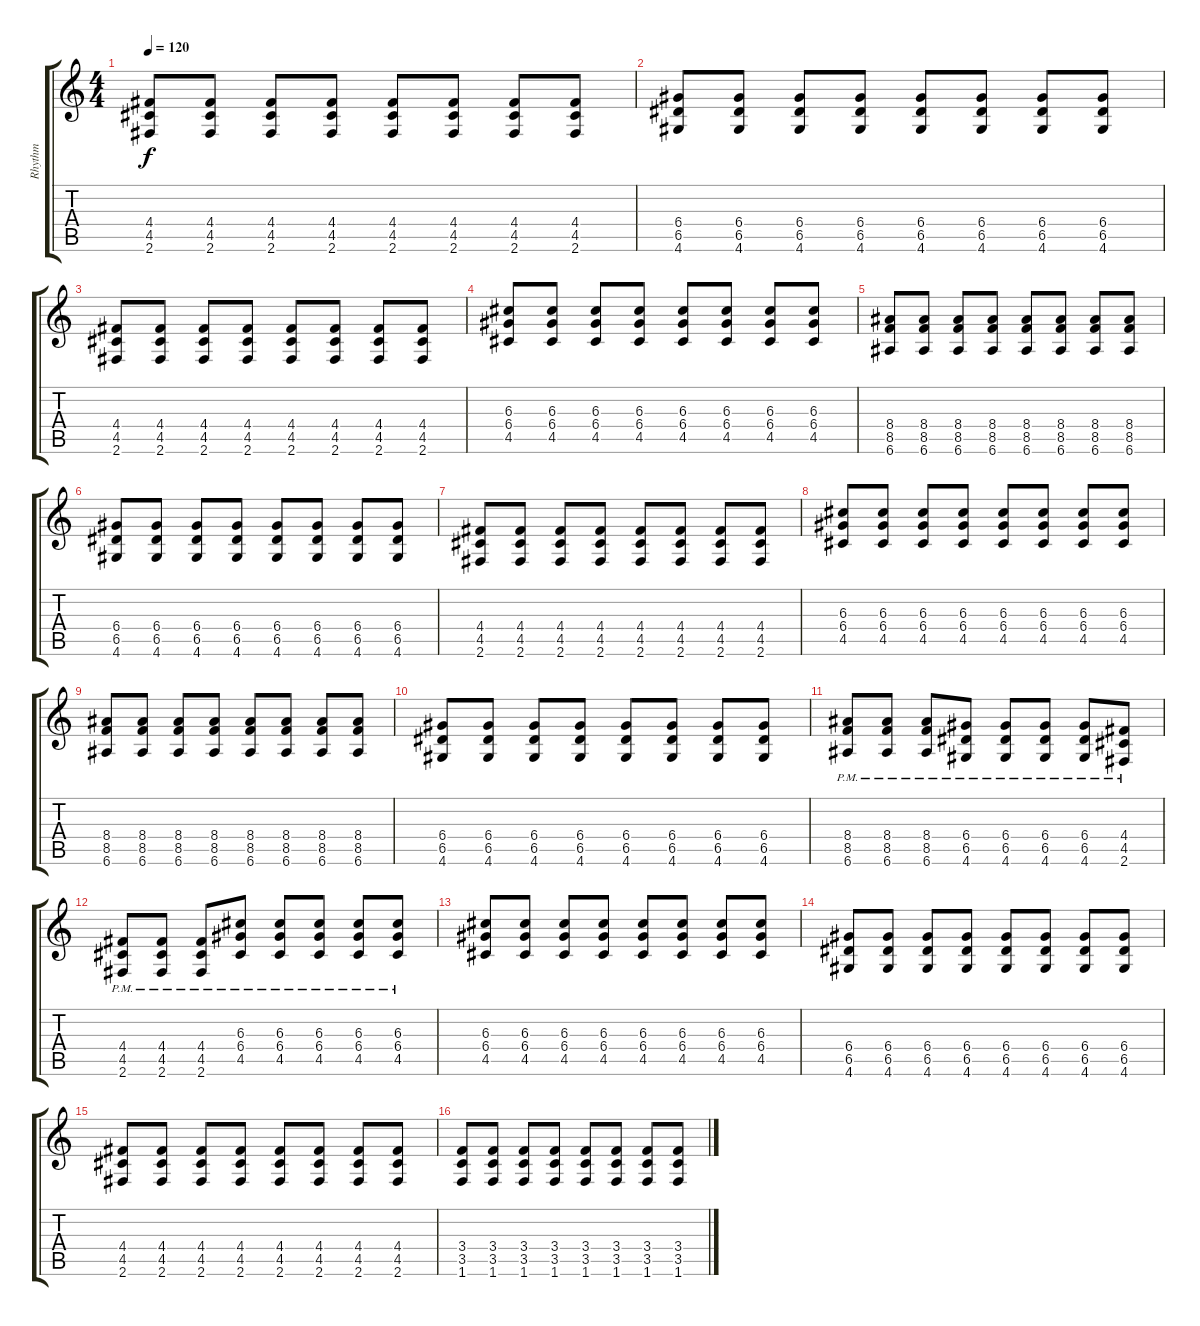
\track ("Rhythm" "Rhythm") {instrument electricguitarclean}
\staff {score tabs}
\tuning (E4 B3 G3 D3 A2 E2) {hide}
\ts (4 4)
\tempo 120
\clef g2
\ks c
(4.4 4.5 2.6).8{dy f} (4.4 4.5 2.6).8 (4.4 4.5 2.6).8 (4.4 4.5 2.6).8 (4.4 4.5 2.6).8 (4.4 4.5 2.6).8 (4.4 4.5 2.6).8 (4.4 4.5 2.6).8 |
(6.4 6.5 4.6).8 (6.4 6.5 4.6).8 (6.4 6.5 4.6).8 (6.4 6.5 4.6).8 (6.4 6.5 4.6).8 (6.4 6.5 4.6).8 (6.4 6.5 4.6).8 (6.4 6.5 4.6).8 |
(4.4 4.5 2.6).8 (4.4 4.5 2.6).8 (4.4 4.5 2.6).8 (4.4 4.5 2.6).8 (4.4 4.5 2.6).8 (4.4 4.5 2.6).8 (4.4 4.5 2.6).8 (4.4 4.5 2.6).8 |
(6.3 6.4 4.5).8 (6.3 6.4 4.5).8 (6.3 6.4 4.5).8 (6.3 6.4 4.5).8 (6.3 6.4 4.5).8 (6.3 6.4 4.5).8 (6.3 6.4 4.5).8 (6.3 6.4 4.5).8 |
(8.4 8.5 6.6).8 (8.4 8.5 6.6).8 (8.4 8.5 6.6).8 (8.4 8.5 6.6).8 (8.4 8.5 6.6).8 (8.4 8.5 6.6).8 (8.4 8.5 6.6).8 (8.4 8.5 6.6).8 |
(6.4 6.5 4.6).8 (6.4 6.5 4.6).8 (6.4 6.5 4.6).8 (6.4 6.5 4.6).8 (6.4 6.5 4.6).8 (6.4 6.5 4.6).8 (6.4 6.5 4.6).8 (6.4 6.5 4.6).8 |
(4.4 4.5 2.6).8 (4.4 4.5 2.6).8 (4.4 4.5 2.6).8 (4.4 4.5 2.6).8 (4.4 4.5 2.6).8 (4.4 4.5 2.6).8 (4.4 4.5 2.6).8 (4.4 4.5 2.6).8 |
(6.3 6.4 4.5).8 (6.3 6.4 4.5).8 (6.3 6.4 4.5).8 (6.3 6.4 4.5).8 (6.3 6.4 4.5).8 (6.3 6.4 4.5).8 (6.3 6.4 4.5).8 (6.3 6.4 4.5).8 |
(8.4 8.5 6.6).8 (8.4 8.5 6.6).8 (8.4 8.5 6.6).8 (8.4 8.5 6.6).8 (8.4 8.5 6.6).8 (8.4 8.5 6.6).8 (8.4 8.5 6.6).8 (8.4 8.5 6.6).8 |
(6.4 6.5 4.6).8 (6.4 6.5 4.6).8 (6.4 6.5 4.6).8 (6.4 6.5 4.6).8 (6.4 6.5 4.6).8 (6.4 6.5 4.6).8 (6.4 6.5 4.6).8 (6.4 6.5 4.6).8 |
(8.4{pm} 8.5{pm} 6.6{pm}).8 (8.4{pm} 8.5{pm} 6.6{pm}).8 (8.4{pm} 8.5{pm} 6.6{pm}).8 (6.4{pm} 6.5{pm} 4.6{pm}).8 (6.4{pm} 6.5{pm} 4.6{pm}).8 (6.4{pm} 6.5{pm} 4.6{pm}).8 (6.4{pm} 6.5{pm} 4.6{pm}).8 (4.4{pm} 4.5{pm} 2.6{pm}).8 |
(4.4{pm} 4.5{pm} 2.6{pm}).8 (4.4{pm} 4.5{pm} 2.6{pm}).8 (4.4{pm} 4.5{pm} 2.6{pm}).8 (6.3{pm} 6.4{pm} 4.5{pm}).8 (6.3{pm} 6.4{pm} 4.5{pm}).8 (6.3{pm} 6.4{pm} 4.5{pm}).8 (6.3{pm} 6.4{pm} 4.5{pm}).8 (6.3{pm} 6.4{pm} 4.5{pm}).8 |
(6.3 6.4 4.5).8 (6.3 6.4 4.5).8 (6.3 6.4 4.5).8 (6.3 6.4 4.5).8 (6.3 6.4 4.5).8 (6.3 6.4 4.5).8 (6.3 6.4 4.5).8 (6.3 6.4 4.5).8 |
(6.4 6.5 4.6).8 (6.4 6.5 4.6).8 (6.4 6.5 4.6).8 (6.4 6.5 4.6).8 (6.4 6.5 4.6).8 (6.4 6.5 4.6).8 (6.4 6.5 4.6).8 (6.4 6.5 4.6).8 |
(4.4 4.5 2.6).8 (4.4 4.5 2.6).8 (4.4 4.5 2.6).8 (4.4 4.5 2.6).8 (4.4 4.5 2.6).8 (4.4 4.5 2.6).8 (4.4 4.5 2.6).8 (4.4 4.5 2.6).8 |
(3.4 3.5 1.6).8 (3.4 3.5 1.6).8 (3.4 3.5 1.6).8 (3.4 3.5 1.6).8 (3.4 3.5 1.6).8 (3.4 3.5 1.6).8 (3.4 3.5 1.6).8 (3.4 3.5 1.6).8
